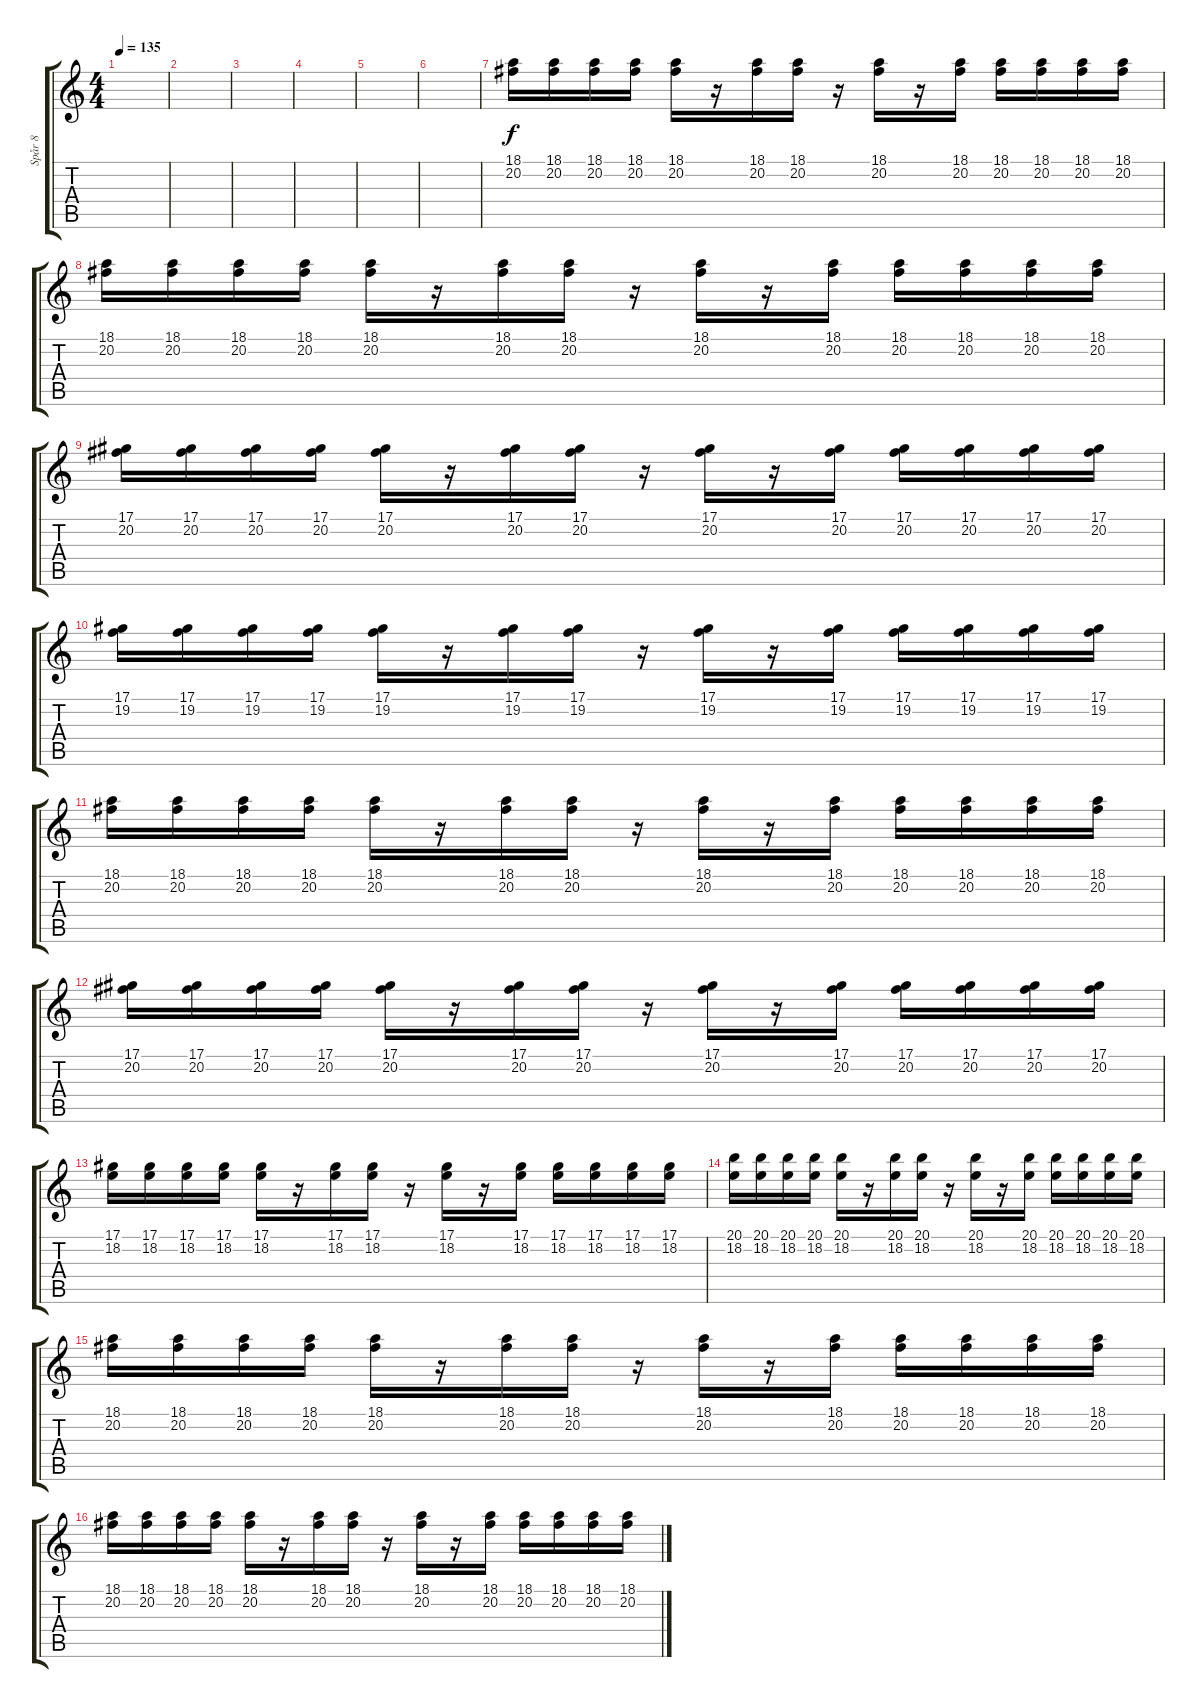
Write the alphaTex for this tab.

\track ("Spår 8" "Spår 8") {instrument lead8bassandlead}
\staff {score tabs}
\tuning (Eb4 Bb3 Gb3 Db3 Ab2 Db2) {hide}
\ts (4 4)
\tempo 135
\clef g2
\ks c
|
|
|
|
|
|
(18.1 20.2).16 (18.1 20.2).16 (18.1 20.2).16 (18.1 20.2).16 (18.1 20.2).16 r.16 (18.1 20.2).16 (18.1 20.2).16 r.16 (18.1 20.2).16 r.16 (18.1 20.2).16 (18.1 20.2).16 (18.1 20.2).16 (18.1 20.2).16 (18.1 20.2).16 |
(18.1 20.2).16 (18.1 20.2).16 (18.1 20.2).16 (18.1 20.2).16 (18.1 20.2).16 r.16 (18.1 20.2).16 (18.1 20.2).16 r.16 (18.1 20.2).16 r.16 (18.1 20.2).16 (18.1 20.2).16 (18.1 20.2).16 (18.1 20.2).16 (18.1 20.2).16 |
(17.1 20.2).16 (17.1 20.2).16 (17.1 20.2).16 (17.1 20.2).16 (17.1 20.2).16 r.16 (17.1 20.2).16 (17.1 20.2).16 r.16 (17.1 20.2).16 r.16 (17.1 20.2).16 (17.1 20.2).16 (17.1 20.2).16 (17.1 20.2).16 (17.1 20.2).16 |
(17.1 19.2).16 (17.1 19.2).16 (17.1 19.2).16 (17.1 19.2).16 (17.1 19.2).16 r.16 (17.1 19.2).16 (17.1 19.2).16 r.16 (17.1 19.2).16 r.16 (17.1 19.2).16 (17.1 19.2).16 (17.1 19.2).16 (17.1 19.2).16 (17.1 19.2).16 |
(18.1 20.2).16 (18.1 20.2).16 (18.1 20.2).16 (18.1 20.2).16 (18.1 20.2).16 r.16 (18.1 20.2).16 (18.1 20.2).16 r.16 (18.1 20.2).16 r.16 (18.1 20.2).16 (18.1 20.2).16 (18.1 20.2).16 (18.1 20.2).16 (18.1 20.2).16 |
(17.1 20.2).16 (17.1 20.2).16 (17.1 20.2).16 (17.1 20.2).16 (17.1 20.2).16 r.16 (17.1 20.2).16 (17.1 20.2).16 r.16 (17.1 20.2).16 r.16 (17.1 20.2).16 (17.1 20.2).16 (17.1 20.2).16 (17.1 20.2).16 (17.1 20.2).16 |
(17.1 18.2).16 (17.1 18.2).16 (17.1 18.2).16 (17.1 18.2).16 (17.1 18.2).16 r.16 (17.1 18.2).16 (17.1 18.2).16 r.16 (17.1 18.2).16 r.16 (17.1 18.2).16 (17.1 18.2).16 (17.1 18.2).16 (17.1 18.2).16 (17.1 18.2).16 |
(20.1 18.2).16 (20.1 18.2).16 (20.1 18.2).16 (20.1 18.2).16 (20.1 18.2).16 r.16 (20.1 18.2).16 (20.1 18.2).16 r.16 (20.1 18.2).16 r.16 (20.1 18.2).16 (20.1 18.2).16 (20.1 18.2).16 (20.1 18.2).16 (20.1 18.2).16 |
(18.1 20.2).16 (18.1 20.2).16 (18.1 20.2).16 (18.1 20.2).16 (18.1 20.2).16 r.16 (18.1 20.2).16 (18.1 20.2).16 r.16 (18.1 20.2).16 r.16 (18.1 20.2).16 (18.1 20.2).16 (18.1 20.2).16 (18.1 20.2).16 (18.1 20.2).16 |
(18.1 20.2).16 (18.1 20.2).16 (18.1 20.2).16 (18.1 20.2).16 (18.1 20.2).16 r.16 (18.1 20.2).16 (18.1 20.2).16 r.16 (18.1 20.2).16 r.16 (18.1 20.2).16 (18.1 20.2).16 (18.1 20.2).16 (18.1 20.2).16 (18.1 20.2).16
